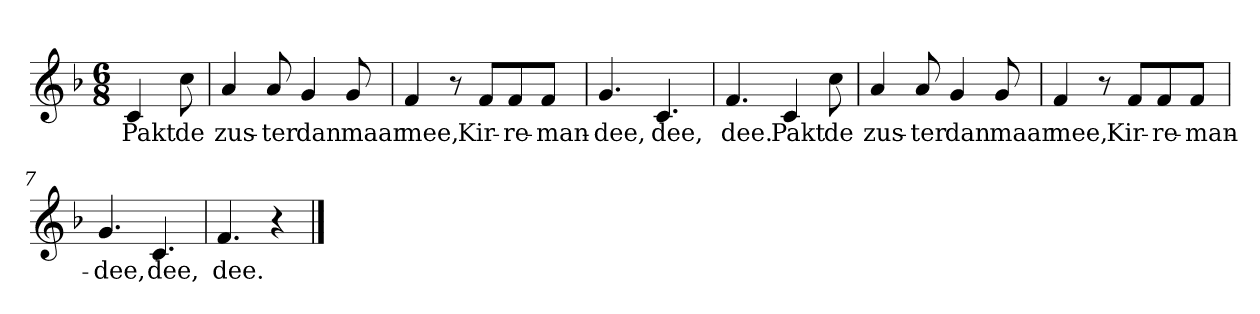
**kern	**text
*part1	*part1
*staff1	*staff1
*clefG2	*
*k[b-]	*
*F:	*
*M6/8	*
*MM120	*
=	=
4c	Pakt
8cc	de
=1	=1
4a	zus-
8a	-ter
4g	dan
8g	maar
=2	=2
4f	mee,
8r	.
8f/L	Kir-
8f/	-re-
8f/J	-man-
=3	=3
4.g	-dee,
4.c	dee,
=4	=4
4.f	dee.
4c	Pakt
8cc	de
=5	=5
4a	zus-
8a	-ter
4g	dan
8g	maar
=6	=6
4f	mee,
8r	.
8f/L	Kir-
8f/	-re-
8f/J	-man-
=7	=7
4.g	-dee,
4.c	dee,
=8	=8
4.f	dee.
4r	.
==	==
*-	*-
